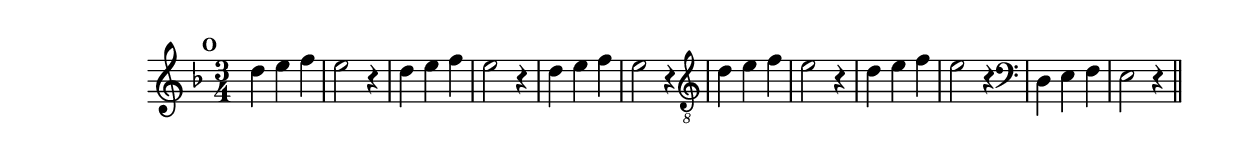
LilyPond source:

%% -*- coding: utf-8 -*-
\version "2.12.1"

%% \header { texidoc="Perguntas e Respostas"}

\relative c'' {

  \override Staff.TimeSignature #'style = #'()
  \time 3/4 
  \override Score.BarNumber #'transparent = ##t
  \override Score.RehearsalMark #'font-size = #-2
  \override Score.BarNumber #'transparent = ##t
  \set Score.markFormatter = #format-mark-numbers
  \key d \minor

  \mark 14

  %% CAVAQUINHO - BANJO
  \tag #'cv {
    d4 e f | e2 r4 
  }

  %% BANDOLIM
  \tag #'bd {
    d4 e f | e2 r4 
  }

  %% VIOLA
  \tag #'va {
    d4 e f | e2 r4 
  }

  %% VIOLÃO TENOR
  \tag #'vt {
    \clef "G_8"
    d,4 e f | e2 r4       
  }

  %% VIOLÃO
  \tag #'vi {
    \clef "G_8"
    d4 e f | e2 r4 
  }

  %% BAIXO - BAIXOLÃO
  \tag #'bx {
    \clef bass
    d,4 e f | e2 r4        
  }


  %% END DOCUMENT
  \bar "||"
}
